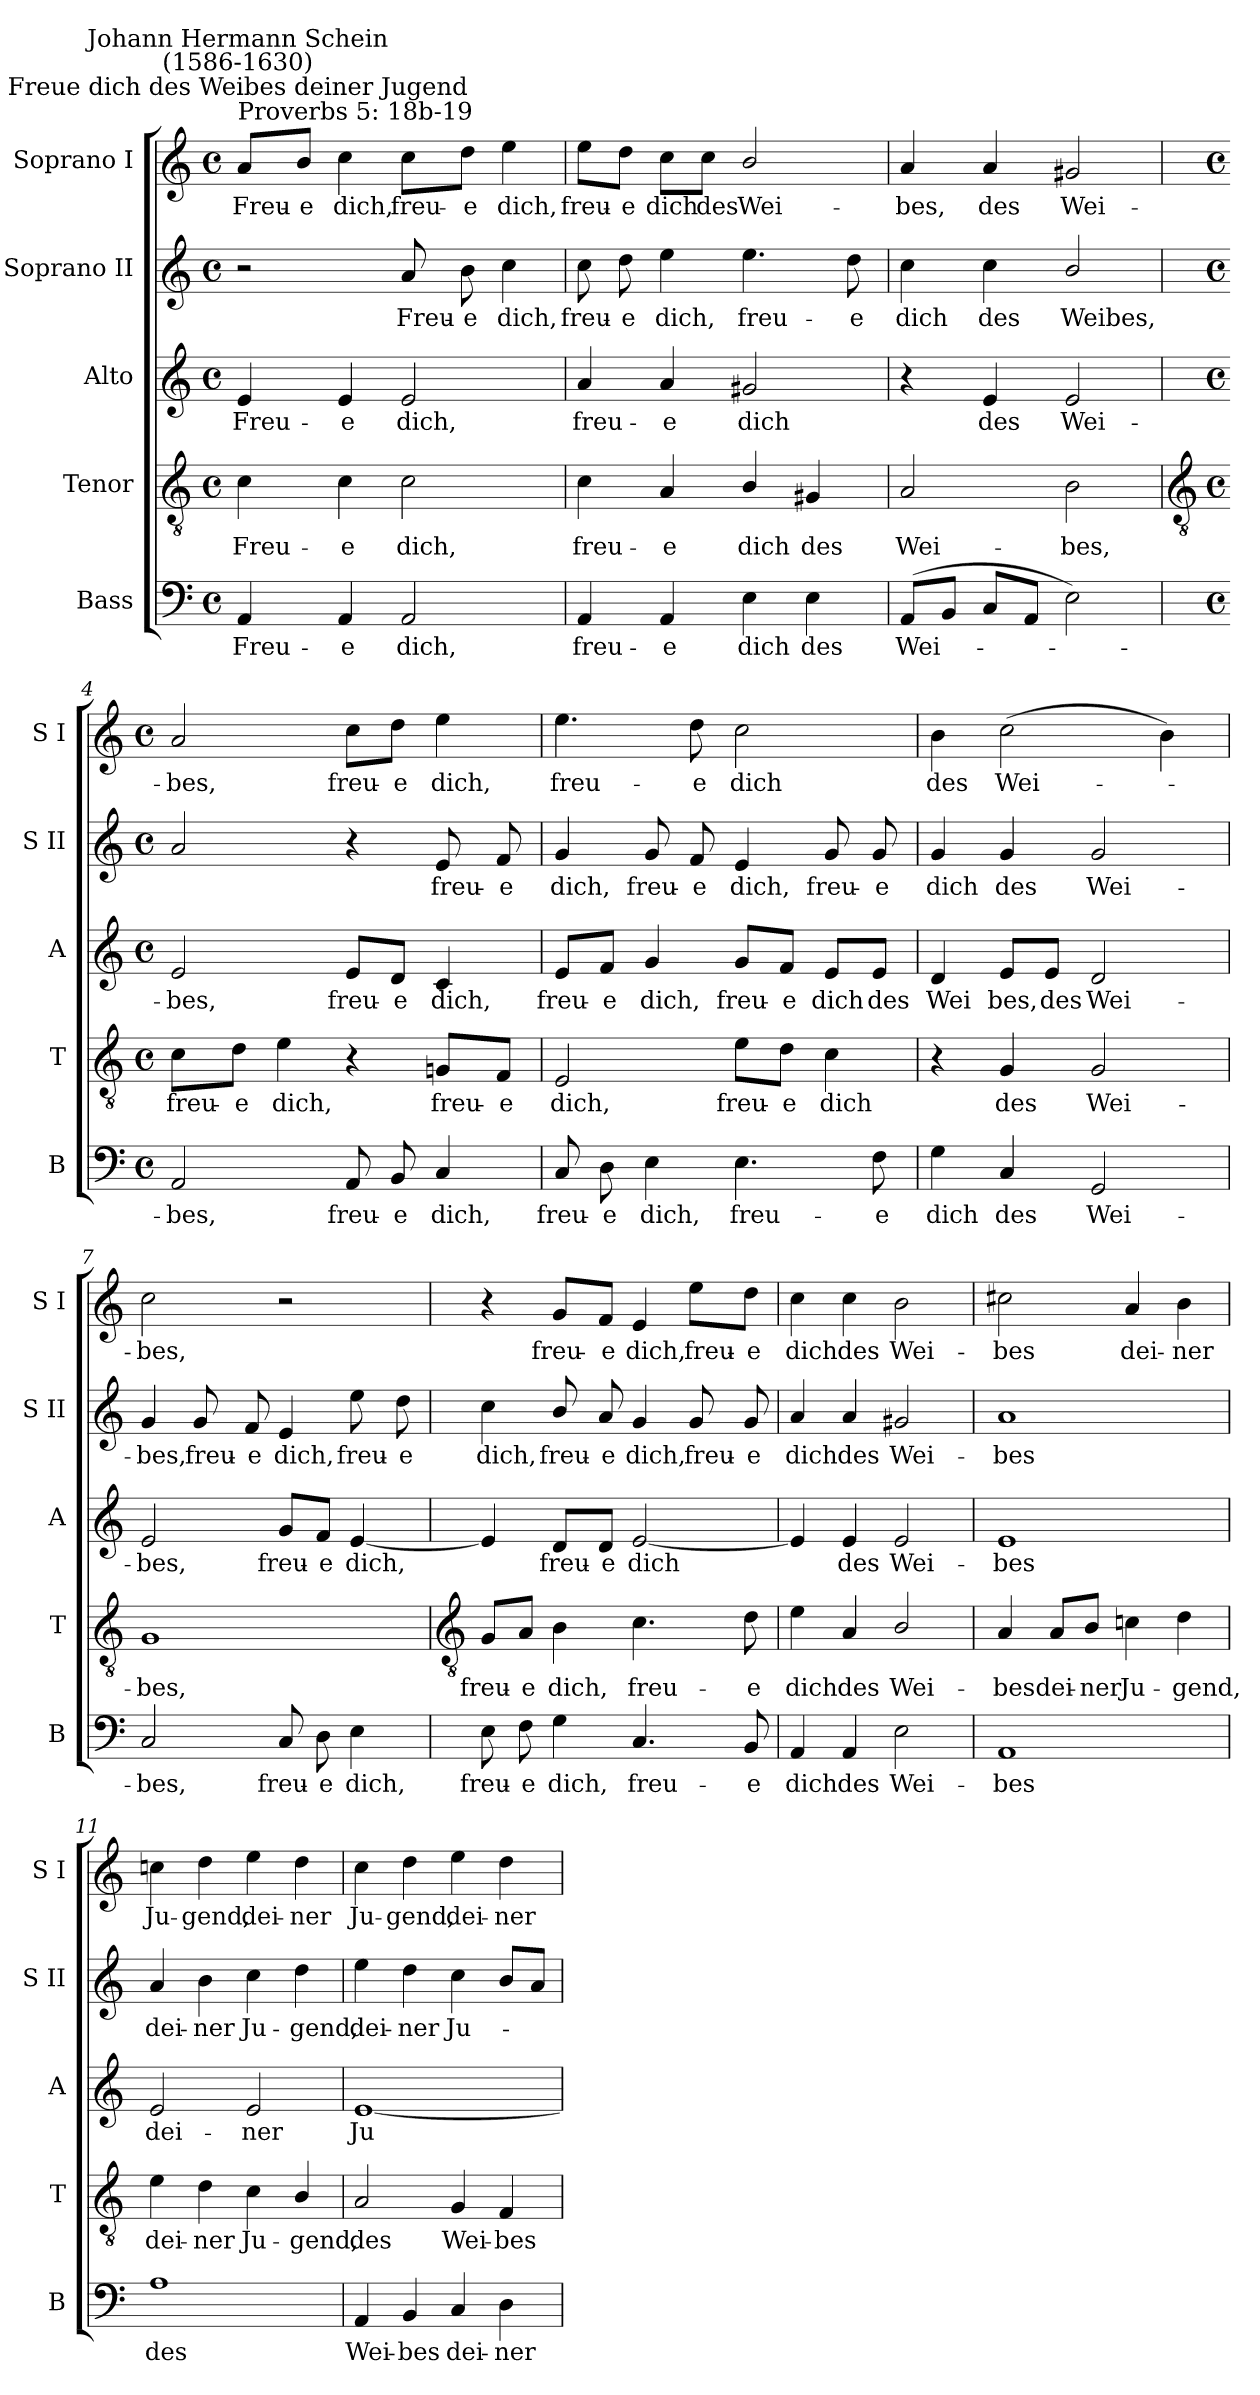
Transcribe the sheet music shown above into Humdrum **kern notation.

**kern	**text	**kern	**text	**kern	**text	**kern	**text	**kern	**text
*part5	*part5	*part4	*part4	*part3	*part3	*part2	*part2	*part1	*part1
*staff5	*staff5	*staff4	*staff4	*staff3	*staff3	*staff2	*staff2	*staff1	*staff1
*I"Bass	*	*I"Tenor	*	*I"Alto	*	*I"Soprano II	*	*I"Soprano I	*
*I'B	*	*I'T	*	*I'A	*	*I'S II	*	*I'S I	*
*clefF4	*	*clefGv2	*	*clefG2	*	*clefG2	*	*clefG2	*
*k[]	*	*k[]	*	*k[]	*	*k[]	*	*k[]	*
*C:	*	*C:	*	*C:	*	*C:	*	*C:	*
*M4/4	*	*M4/4	*	*M4/4	*	*M4/4	*	*M4/4	*
*met(c)	*	*met(c)	*	*met(c)	*	*met(c)	*	*met(c)	*
=1	=1	=1	=1	=1	=1	=1	=1	=1	=1
!	!	!	!	!	!	!	!	!LO:TX:a:t=Proverbs 5&colon; 18b-19	!
!	!	!	!	!	!	!	!	!LO:TX:a:cj:t=Freue dich des Weibes deiner Jugend	!
!	!	!	!	!	!	!	!	!LO:TX:a:cj:t=Johann Hermann Schein\n(1586-1630)	!
!	!LO:LY:b	!	!LO:LY:b	!	!LO:LY:b	!	!	!	!LO:LY:b
4AA	Freu-	4c	Freu-	4e	Freu-	2r	.	8a/L	Freu-
!	!	!	!	!	!	!	!	!	!LO:LY:b
.	.	.	.	.	.	.	.	8b/J	-e
!	!LO:LY:b	!	!LO:LY:b	!	!LO:LY:b	!	!	!	!LO:LY:b
4AA	-e	4c	-e	4e	-e	.	.	4cc	dich,
!	!LO:LY:b	!	!LO:LY:b	!	!LO:LY:b	!	!LO:LY:b	!	!LO:LY:b
2AA	dich,	2c	dich,	2e	dich,	8a	Freu-	8cc\L	freu-
!	!	!	!	!	!	!	!LO:LY:b	!	!LO:LY:b
.	.	.	.	.	.	8b	-e	8dd\J	-e
!	!	!	!	!	!	!	!LO:LY:b	!	!LO:LY:b
.	.	.	.	.	.	4cc	dich,	4ee	dich,
=2	=2	=2	=2	=2	=2	=2	=2	=2	=2
!	!LO:LY:b	!	!LO:LY:b	!	!LO:LY:b	!	!LO:LY:b	!	!LO:LY:b
4AA	freu-	4c	freu-	4a	freu-	8cc	freu-	8ee\L	freu-
!	!	!	!	!	!	!	!LO:LY:b	!	!LO:LY:b
.	.	.	.	.	.	8dd	-e	8dd\J	-e
!	!LO:LY:b	!	!LO:LY:b	!	!LO:LY:b	!	!LO:LY:b	!	!LO:LY:b
4AA	-e	4A	-e	4a	-e	4ee	dich,	8cc\L	dich
!	!	!	!	!	!	!	!	!	!LO:LY:b
.	.	.	.	.	.	.	.	8cc\J	des
!	!LO:LY:b	!	!LO:LY:b	!	!LO:LY:b	!	!LO:LY:b	!	!LO:LY:b
4E	dich	4B/	dich	2g#X	dich	4.ee	freu-	2b/	Wei-
!	!LO:LY:b	!	!LO:LY:b	!	!	!	!	!	!
4E	des	4G#X	des	.	.	.	.	.	.
!	!	!	!	!	!	!	!LO:LY:b	!	!
.	.	.	.	.	.	8dd	-e	.	.
=3	=3	=3	=3	=3	=3	=3	=3	=3	=3
!	!LO:LY:b	!	!LO:LY:b	!	!	!	!LO:LY:b	!	!LO:LY:b
(<8AAL	Wei-	2A	Wei-	4r	.	4cc	dich	4a	-bes,
8BBJ	.	.	.	.	.	.	.	.	.
!	!	!	!	!	!LO:LY:b	!	!LO:LY:b	!	!LO:LY:b
8CL	.	.	.	4e	des	4cc	des	4a	des
8AAJ	.	.	.	.	.	.	.	.	.
!	!	!	!LO:LY:b	!	!LO:LY:b	!	!LO:LY:b	!	!LO:LY:b
2E)	.	2B	-bes,	2e	Wei-	2b/	Weibes,	2g#X	Wei-
!!LO:LB:g=z
=4	=4	=4	=4	=4	=4	=4	=4	=4	=4
*	*	*clefGv2	*	*	*	*	*	*	*
*M4/4	*	*M4/4	*	*M4/4	*	*M4/4	*	*M4/4	*
*met(c)	*	*met(c)	*	*met(c)	*	*met(c)	*	*met(c)	*
!	!LO:LY:b	!	!LO:LY:b	!	!LO:LY:b	!	!	!	!LO:LY:b
2AA	bes,	8c\L	freu-	2e	-bes,	2a	.	2a	-bes,
!	!	!	!LO:LY:b	!	!	!	!	!	!
.	.	8d\J	-e	.	.	.	.	.	.
!	!	!	!LO:LY:b	!	!	!	!	!	!
.	.	4e	dich,	.	.	.	.	.	.
!	!LO:LY:b	!	!	!	!LO:LY:b	!	!	!	!LO:LY:b
8AA	freu-	4r	.	8e/L	freu-	4r	.	8cc\L	freu-
!	!LO:LY:b	!	!	!	!LO:LY:b	!	!	!	!LO:LY:b
8BB	-e	.	.	8d/J	-e	.	.	8dd\J	-e
!	!LO:LY:b	!	!LO:LY:b	!	!LO:LY:b	!	!LO:LY:b	!	!LO:LY:b
4C	dich,	8Gn/L	freu-	4c	dich,	8e	freu-	4ee	dich,
!	!	!	!LO:LY:b	!	!	!	!LO:LY:b	!	!
.	.	8F/J	-e	.	.	8f	-e	.	.
=5	=5	=5	=5	=5	=5	=5	=5	=5	=5
!	!LO:LY:b	!	!LO:LY:b	!	!LO:LY:b	!	!LO:LY:b	!	!LO:LY:b
8C	freu-	2E	dich,	8e/L	freu-	4g	dich,	4.ee	freu-
!	!LO:LY:b	!	!	!	!LO:LY:b	!	!	!	!
8D	-e	.	.	8f/J	-e	.	.	.	.
!	!LO:LY:b	!	!	!	!LO:LY:b	!	!LO:LY:b	!	!
4E	dich,	.	.	4g	dich,	8g	freu-	.	.
!	!	!	!	!	!	!	!LO:LY:b	!	!LO:LY:b
.	.	.	.	.	.	8f	-e	8dd	-e
!	!LO:LY:b	!	!LO:LY:b	!	!LO:LY:b	!	!LO:LY:b	!	!LO:LY:b
4.E	freu-	8e\L	freu-	8g/L	freu-	4e	dich,	2cc	dich
!	!	!	!LO:LY:b	!	!LO:LY:b	!	!	!	!
.	.	8d\J	-e	8f/J	-e	.	.	.	.
!	!	!	!LO:LY:b	!	!LO:LY:b	!	!LO:LY:b	!	!
.	.	4c	dich	8e/L	dich	8g	freu-	.	.
!	!LO:LY:b	!	!	!	!LO:LY:b	!	!LO:LY:b	!	!
8F	-e	.	.	8e/J	des	8g	-e	.	.
=6	=6	=6	=6	=6	=6	=6	=6	=6	=6
!	!LO:LY:b	!	!	!	!LO:LY:b	!	!LO:LY:b	!	!LO:LY:b
4G	dich	4r	.	4d	Wei	4g	dich	4b	des
!	!LO:LY:b	!	!LO:LY:b	!	!LO:LY:b	!	!LO:LY:b	!	!LO:LY:b
4C	des	4G	des	8e/L	bes,	4g	des	(>2cc	Wei-
!	!	!	!	!	!LO:LY:b	!	!	!	!
.	.	.	.	8e/J	des	.	.	.	.
!	!LO:LY:b	!	!LO:LY:b	!	!LO:LY:b	!	!LO:LY:b	!	!
2GG	Wei-	2G	Wei-	2d	Wei-	2g	Wei-	.	.
.	.	.	.	.	.	.	.	4b)	.
=7	=7	=7	=7	=7	=7	=7	=7	=7	=7
!	!LO:LY:b	!	!LO:LY:b	!	!LO:LY:b	!	!LO:LY:b	!	!LO:LY:b
2C	-bes,	1G	-bes,	2e	-bes,	4g	-bes,	2cc	bes,
!	!	!	!	!	!	!	!LO:LY:b	!	!
.	.	.	.	.	.	8g	freu-	.	.
!	!	!	!	!	!	!	!LO:LY:b	!	!
.	.	.	.	.	.	8f	-e	.	.
!	!LO:LY:b	!	!	!	!LO:LY:b	!	!LO:LY:b	!	!
8C	freu-	.	.	8g/L	freu-	4e	dich,	2r	.
!	!LO:LY:b	!	!	!	!LO:LY:b	!	!	!	!
8D	-e	.	.	8f/J	-e	.	.	.	.
!	!LO:LY:b	!	!	!	!LO:LY:b	!	!LO:LY:b	!	!
4E	dich,	.	.	[4e	dich,	8ee	freu-	.	.
!	!	!	!	!	!	!	!LO:LY:b	!	!
.	.	.	.	.	.	8dd	-e	.	.
!!LO:LB:g=z
=8	=8	=8	=8	=8	=8	=8	=8	=8	=8
*	*	*clefGv2	*	*	*	*	*	*	*
!	!LO:LY:b	!	!LO:LY:b	!	!	!	!LO:LY:b	!	!
8E	freu-	8G/L	freu-	4e]	.	4cc	dich,	4r	.
!	!LO:LY:b	!	!LO:LY:b	!	!	!	!	!	!
8F	-e	8A/J	-e	.	.	.	.	.	.
!	!LO:LY:b	!	!LO:LY:b	!	!LO:LY:b	!	!LO:LY:b	!	!LO:LY:b
4G	dich,	4B	dich,	8d/L	freu-	8b/	freu-	8g/L	freu-
!	!	!	!	!	!LO:LY:b	!	!LO:LY:b	!	!LO:LY:b
.	.	.	.	8d/J	-e	8a	-e	8f/J	-e
!	!LO:LY:b	!	!LO:LY:b	!	!LO:LY:b	!	!LO:LY:b	!	!LO:LY:b
4.C	freu-	4.c	freu-	[2e	dich	4g	dich,	4e	dich,
!	!	!	!	!	!	!	!LO:LY:b	!	!LO:LY:b
.	.	.	.	.	.	8g	freu-	8ee\L	freu-
!	!LO:LY:b	!	!LO:LY:b	!	!	!	!LO:LY:b	!	!LO:LY:b
8BB	-e	8d	-e	.	.	8g	-e	8dd\J	-e
=9	=9	=9	=9	=9	=9	=9	=9	=9	=9
!	!LO:LY:b	!	!LO:LY:b	!	!	!	!LO:LY:b	!	!LO:LY:b
4AA	dich	4e	dich	4e]	.	4a	dich	4cc	dich
!	!LO:LY:b	!	!LO:LY:b	!	!LO:LY:b	!	!LO:LY:b	!	!LO:LY:b
4AA	des	4A	des	4e	des	4a	des	4cc	des
!	!LO:LY:b	!	!LO:LY:b	!	!LO:LY:b	!	!LO:LY:b	!	!LO:LY:b
2E	Wei-	2B/	Wei-	2e	Wei-	2g#X	Wei-	2b	Wei-
=10	=10	=10	=10	=10	=10	=10	=10	=10	=10
!	!LO:LY:b	!	!LO:LY:b	!	!LO:LY:b	!	!LO:LY:b	!	!LO:LY:b
1AA	-bes	4A	-bes	1e	-bes	1a	-bes	2cc#X	-bes
!	!	!	!LO:LY:b	!	!	!	!	!	!
.	.	8A/L	dei-	.	.	.	.	.	.
!	!	!	!LO:LY:b	!	!	!	!	!	!
.	.	8B/J	-ner	.	.	.	.	.	.
!	!	!	!LO:LY:b	!	!	!	!	!	!LO:LY:b
.	.	4cn	Ju-	.	.	.	.	4a	dei-
!	!	!	!LO:LY:b	!	!	!	!	!	!LO:LY:b
.	.	4d	-gend,	.	.	.	.	4b	-ner
=11	=11	=11	=11	=11	=11	=11	=11	=11	=11
!	!LO:LY:b	!	!LO:LY:b	!	!LO:LY:b	!	!LO:LY:b	!	!LO:LY:b
1A	des	4e	dei-	2e	dei-	4a	dei-	4ccn	Ju-
!	!	!	!LO:LY:b	!	!	!	!LO:LY:b	!	!LO:LY:b
.	.	4d	-ner	.	.	4b	-ner	4dd	-gend,
!	!	!	!LO:LY:b	!	!LO:LY:b	!	!LO:LY:b	!	!LO:LY:b
.	.	4c	Ju-	2e	-ner	4cc	Ju-	4ee	dei-
!	!	!	!LO:LY:b	!	!	!	!LO:LY:b	!	!LO:LY:b
.	.	4B/	-gend,	.	.	4dd	-gend,	4dd	-ner
=12	=12	=12	=12	=12	=12	=12	=12	=12	=12
!	!LO:LY:b	!	!LO:LY:b	!	!LO:LY:b	!	!LO:LY:b	!	!LO:LY:b
4AA	Wei-	2A	des	[1e	Ju-	4ee	dei-	4cc	Ju-
!	!LO:LY:b	!	!	!	!	!	!LO:LY:b	!	!LO:LY:b
4BB	-bes	.	.	.	.	4dd	-ner	4dd	-gend,
!	!LO:LY:b	!	!LO:LY:b	!	!	!	!LO:LY:b	!	!LO:LY:b
4C	dei-	4G	Wei-	.	.	4cc	Ju-	4ee	dei-
!	!LO:LY:b	!	!LO:LY:b	!	!	!	!	!	!LO:LY:b
4D	-ner	4F	-bes	.	.	8bL	.	4dd	-ner
.	.	.	.	.	.	8aJ	.	.	.
=	=	=	=	=	=	=	=	=	=
*-	*-	*-	*-	*-	*-	*-	*-	*-	*-
